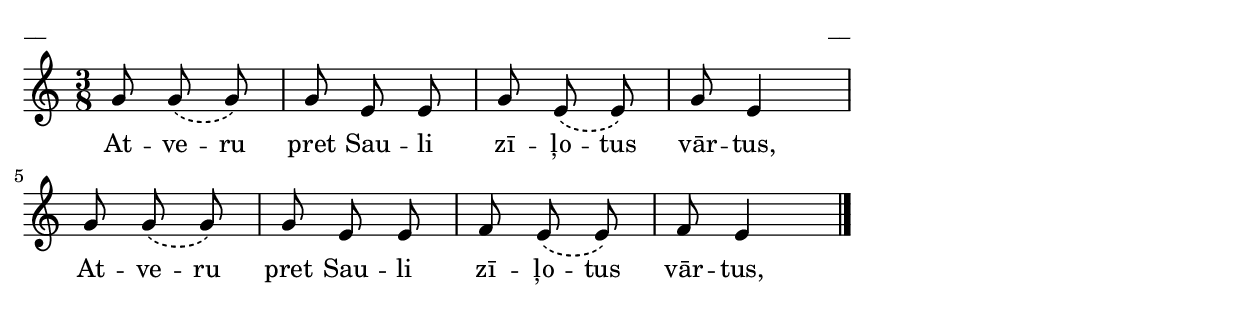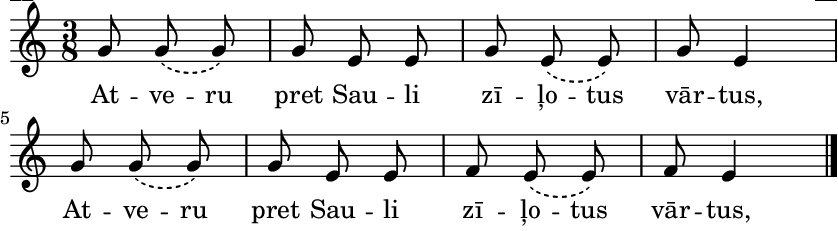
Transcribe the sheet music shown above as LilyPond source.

\version "2.13.18"
#(ly:set-option 'crop #t)
\paper {
line-width = 14\cm
left-margin = 0.4\cm
between-system-padding = 0.1\cm
between-system-space = 0.1\cm
}
% AALapas, Liela diena, Saule
% Atveru pret sauli zīļotus vārtus
\layout {
indent = #0
ragged-last = ##f
}


voiceA = \relative c' {
\clef "treble"
\key c \major
\time 3/8
\phrasingSlurDashed
g'8 g\( g\) |
 g8 e e|
\phrasingSlurDashed
g8 e\( e\) |
g8 e4 |
\phrasingSlurDashed
g8 g\( g\) |
g8 e e |
\phrasingSlurDashed
f8 e\( e\) |
f8 e4
\bar"|."
}




lyricA = \lyricmode {
At -- ve -- ru pret Sau -- li zī -- ļo -- tus vār -- tus,
At -- ve -- ru pret Sau -- li zī -- ļo -- tus vār -- tus,
}


fullScore = <<
\new Staff {
<<
\new Voice = "voiceA" { \oneVoice \autoBeamOff \voiceA }
\new Lyrics \lyricsto "voiceA" \lyricA
>>
}
>>



\score {
\fullScore
\header { piece = "__" opus = "__" }
}
\markup { \with-color #(x11-color 'white) \sans \smaller "__" }
\score {
\unfoldRepeats
\fullScore
\midi {
\context { \Staff \remove "Staff_performer" }
\context { \Voice \consists "Staff_performer" }
}
}


